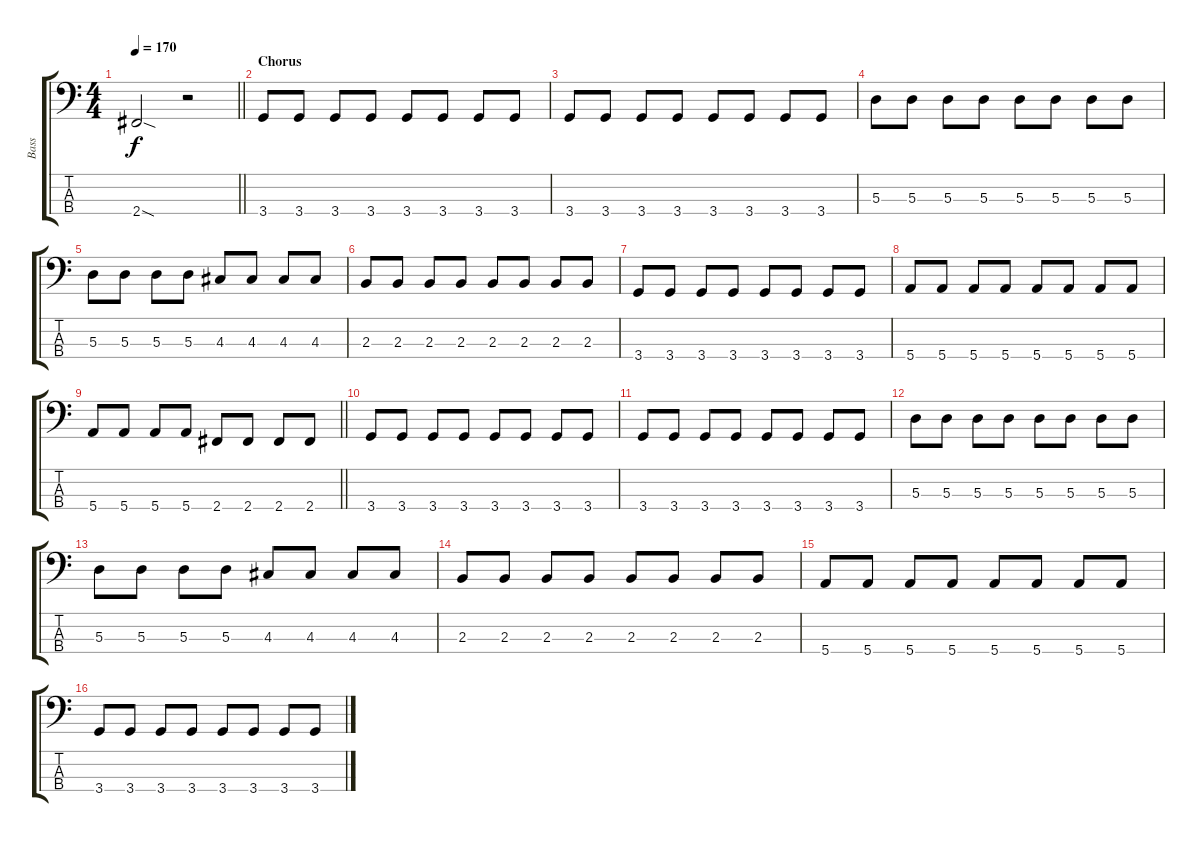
\track ("Bass" "Bass") {instrument electricbassfinger}
\staff {score tabs}
\tuning (G2 D2 A1 E1) {hide}
\ts (4 4)
\tempo 170
\clef f4
\barLineRight lightlight
\ks c
2.4{sod}.2{dy f} r.2 |
\section ("" "Chorus")
3.4.8 3.4.8 3.4.8 3.4.8 3.4.8 3.4.8 3.4.8 3.4.8 |
3.4.8 3.4.8 3.4.8 3.4.8 3.4.8 3.4.8 3.4.8 3.4.8 |
5.3.8 5.3.8 5.3.8 5.3.8 5.3.8 5.3.8 5.3.8 5.3.8 |
5.3.8 5.3.8 5.3.8 5.3.8 4.3.8 4.3.8 4.3.8 4.3.8 |
2.3.8 2.3.8 2.3.8 2.3.8 2.3.8 2.3.8 2.3.8 2.3.8 |
3.4.8 3.4.8 3.4.8 3.4.8 3.4.8 3.4.8 3.4.8 3.4.8 |
5.4.8 5.4.8 5.4.8 5.4.8 5.4.8 5.4.8 5.4.8 5.4.8 |
\barLineRight lightlight
5.4.8 5.4.8 5.4.8 5.4.8 2.4.8 2.4.8 2.4.8 2.4.8 |
3.4.8 3.4.8 3.4.8 3.4.8 3.4.8 3.4.8 3.4.8 3.4.8 |
3.4.8 3.4.8 3.4.8 3.4.8 3.4.8 3.4.8 3.4.8 3.4.8 |
5.3.8 5.3.8 5.3.8 5.3.8 5.3.8 5.3.8 5.3.8 5.3.8 |
5.3.8 5.3.8 5.3.8 5.3.8 4.3.8 4.3.8 4.3.8 4.3.8 |
2.3.8 2.3.8 2.3.8 2.3.8 2.3.8 2.3.8 2.3.8 2.3.8 |
5.4.8 5.4.8 5.4.8 5.4.8 5.4.8 5.4.8 5.4.8 5.4.8 |
3.4.8 3.4.8 3.4.8 3.4.8 3.4.8 3.4.8 3.4.8 3.4.8
